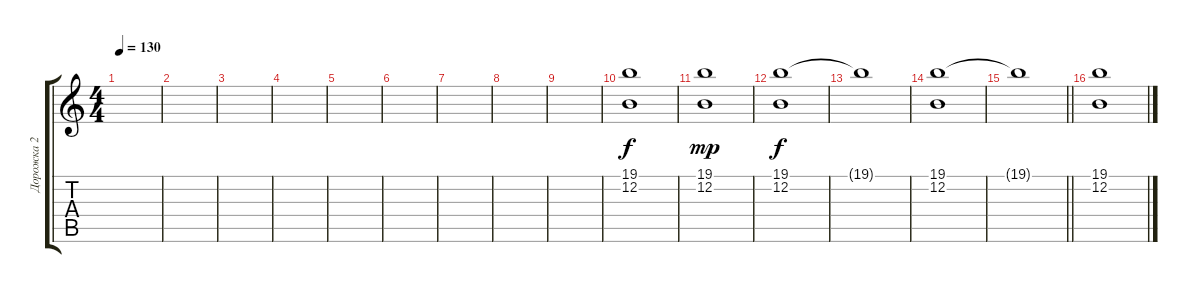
\track ("Дорожка 2" "Дорожка 2") {instrument acousticgrandpiano}
\staff {score tabs}
\tuning (E4 B3 G3 D3 A2 E2) {hide}
\ts (4 4)
\tempo 130
\clef g2
\ks c
|
|
|
|
|
|
|
|
|
(19.1 12.2).1 |
(19.1 12.2).1{dy mp} |
(19.1 12.2).1{dy f} |
19.1{t}.1 |
(19.1 12.2).1 |
\barLineRight lightlight
19.1{t}.1 |
(19.1 12.2).1
